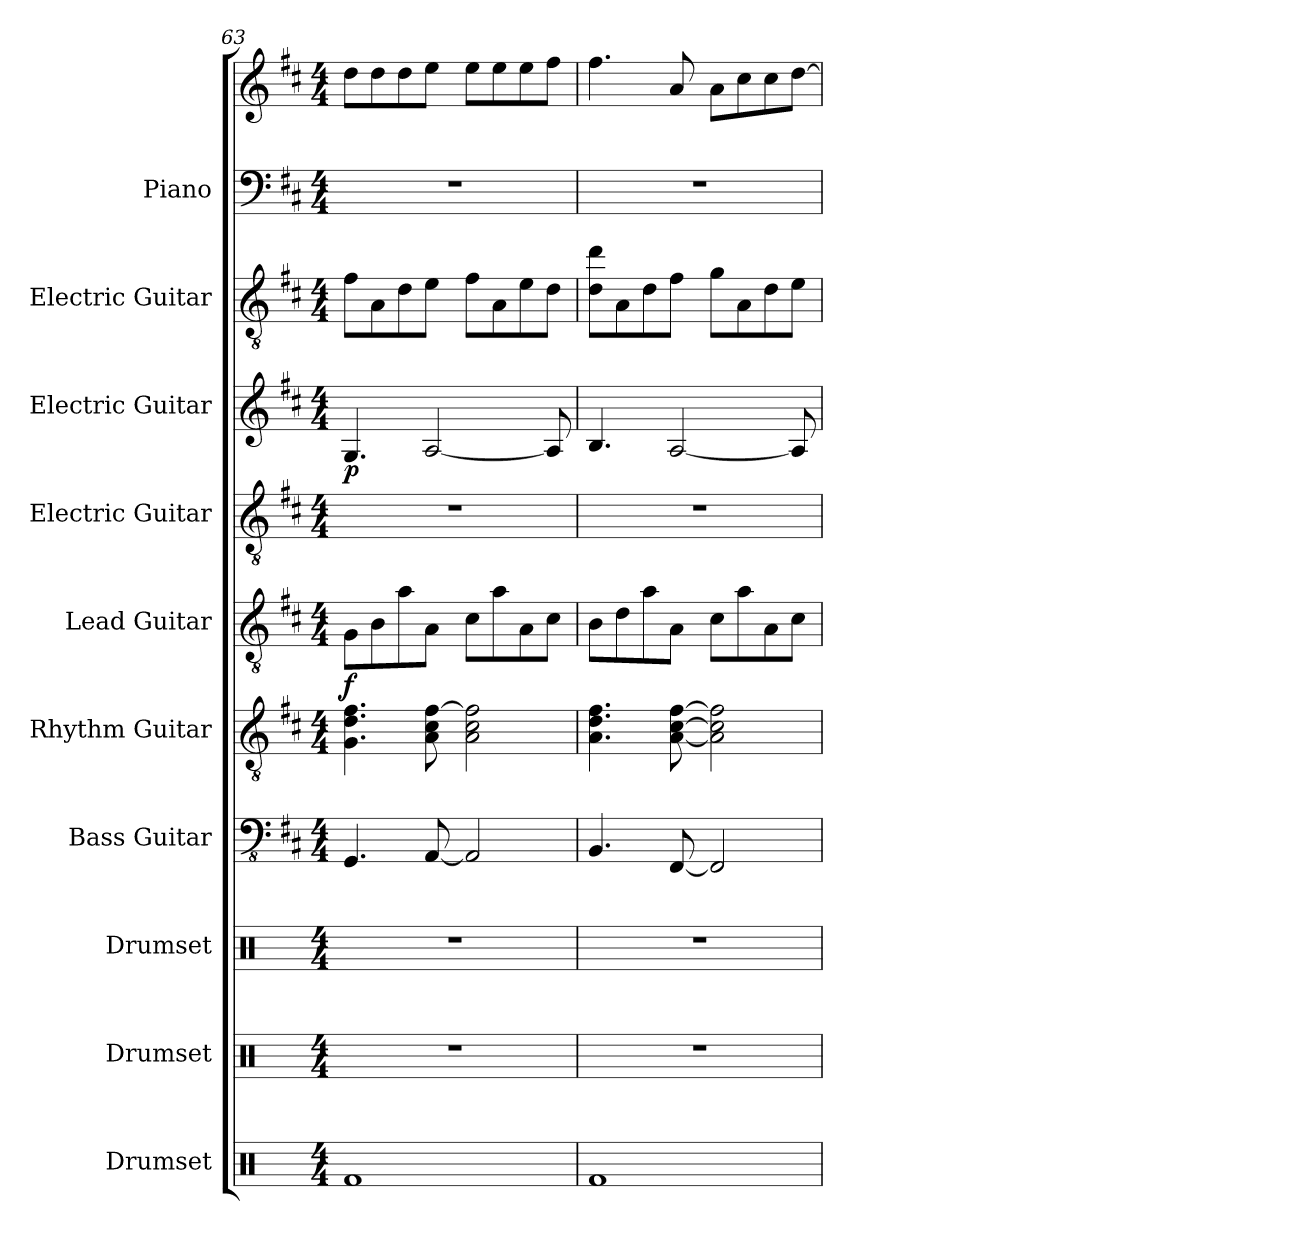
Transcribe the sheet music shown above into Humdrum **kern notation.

**kern	**kern	**kern	**kern	**kern	**kern	**dynam	**kern	**kern	**dynam	**kern	**kern	**kern
*part10	*part9	*part8	*part7	*part6	*part5	*part5	*part4	*part3	*part3	*part2	*part1	*part1
*staff11	*staff10	*staff9	*staff8	*staff7	*staff6	*staff6	*staff5	*staff4	*staff4	*staff3	*staff2	*staff1
*I"Drumset	*I"Drumset	*I"Drumset	*I"Bass Guitar	*I"Rhythm Guitar	*I"Lead Guitar	*	*I"Electric Guitar	*I"Electric Guitar	*	*I"Electric Guitar	*I"Piano	*
*I'Drs.	*I'Drs.	*I'Drs.	*I'B. Gtr.	*I'R. Gtr.	*I'L. Gtr.	*	*I'El. Guit.	*I'El. Guit.	*	*I'El. Guit.	*I'Pno.	*
*clefX	*clefX	*clefX	*clefFv4	*clefGv2	*clefGv2	*	*clefGv2	*clefG2	*	*clefGv2	*clefF4	*clefG2
*k[]	*k[]	*k[]	*k[f#c#]	*k[f#c#]	*k[f#c#]	*	*k[f#c#]	*k[f#c#]	*	*k[f#c#]	*k[f#c#]	*k[f#c#]
*M4/4	*M4/4	*M4/4	*M4/4	*M4/4	*M4/4	*	*M4/4	*M4/4	*	*M4/4	*M4/4	*M4/4
=63	=63	=63	=63	=63	=63	=63	=63	=63	=63	=63	=63	=63
!	!	!	!	!	!	!LO:DY:b	!	!	!LO:DY:b	!	!	!
1Rf	1r	1r	4.GGG/	4.G\ 4.d\ 4.f#\	8G\L	f	1r	4.G/	p	8f#\L	1r	8dd\L
.	.	.	.	.	8B\	.	.	.	.	8A\	.	8dd\
.	.	.	.	.	8a\	.	.	.	.	8d\	.	8dd\
.	.	.	[8AAA/	8A\ 8c#\ [8f#\	8A\J	.	.	[2A/	.	8e\J	.	8ee\J
.	.	.	2AAA/]	2A\ 2c#\ 2f#\]	8c#\L	.	.	.	.	8f#\L	.	8ee\L
.	.	.	.	.	8a\	.	.	.	.	8A\	.	8ee\
.	.	.	.	.	8A\	.	.	.	.	8e\	.	8ee\
.	.	.	.	.	8c#\J	.	.	8A/]	.	8d\J	.	8ff#\J
!!LO:PB:g=z
=64	=64	=64	=64	=64	=64	=64	=64	=64	=64	=64	=64	=64
1Rf	1r	1r	4.BBB/	4.A\ 4.d\ 4.f#\	8B\L	.	1r	4.B/	.	8d\ 8dd\L	1r	4.ff#\
.	.	.	.	.	8d\	.	.	.	.	8A\	.	.
.	.	.	.	.	8a\	.	.	.	.	8d\	.	.
.	.	.	[8FFF#/	[8A\ [8c#\ [8f#\	8A\J	.	.	[2A/	.	8f#\J	.	8a/
.	.	.	2FFF#/]	2A\] 2c#\] 2f#\]	8c#\L	.	.	.	.	8g\L	.	8a\L
.	.	.	.	.	8a\	.	.	.	.	8A\	.	8cc#\
.	.	.	.	.	8A\	.	.	.	.	8d\	.	8cc#\
.	.	.	.	.	8c#\J	.	.	8A/]	.	8e\J	.	[8dd\J
=	=	=	=	=	=	=	=	=	=	=	=	=
*-	*-	*-	*-	*-	*-	*-	*-	*-	*-	*-	*-	*-
